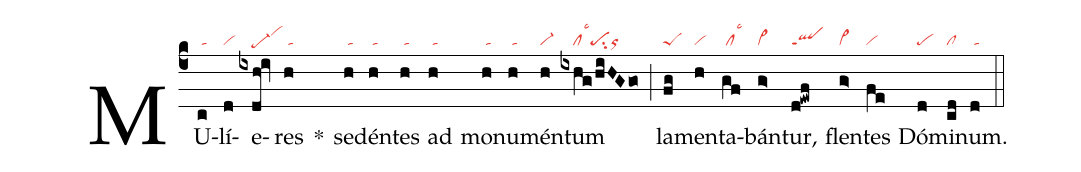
nabc-lines:1;
%%
(c4)
MU(c|/ta)lí(d|vi)e(ixdh!iv|////pe-hevihj)res(h|/ta) *()
se(h|/ta)dén(h|/ta)tes(h|/ta) ad(h|/ta) mo(h|/ta)nu(h|/ta)mén(h|vi-)tum(ixhg/hiHGgo|////cllsc3pesu2or) (;)
la(fg|peS)men(h|vi)ta(gf|/cllsc3)bán(g>|vi>)tur,(d!ewf|qlppt1)
flen(g>|vi>)tes(fe|vi) Dó(d|pe)mi(cd|cl)num.(d|/ta) (::)
